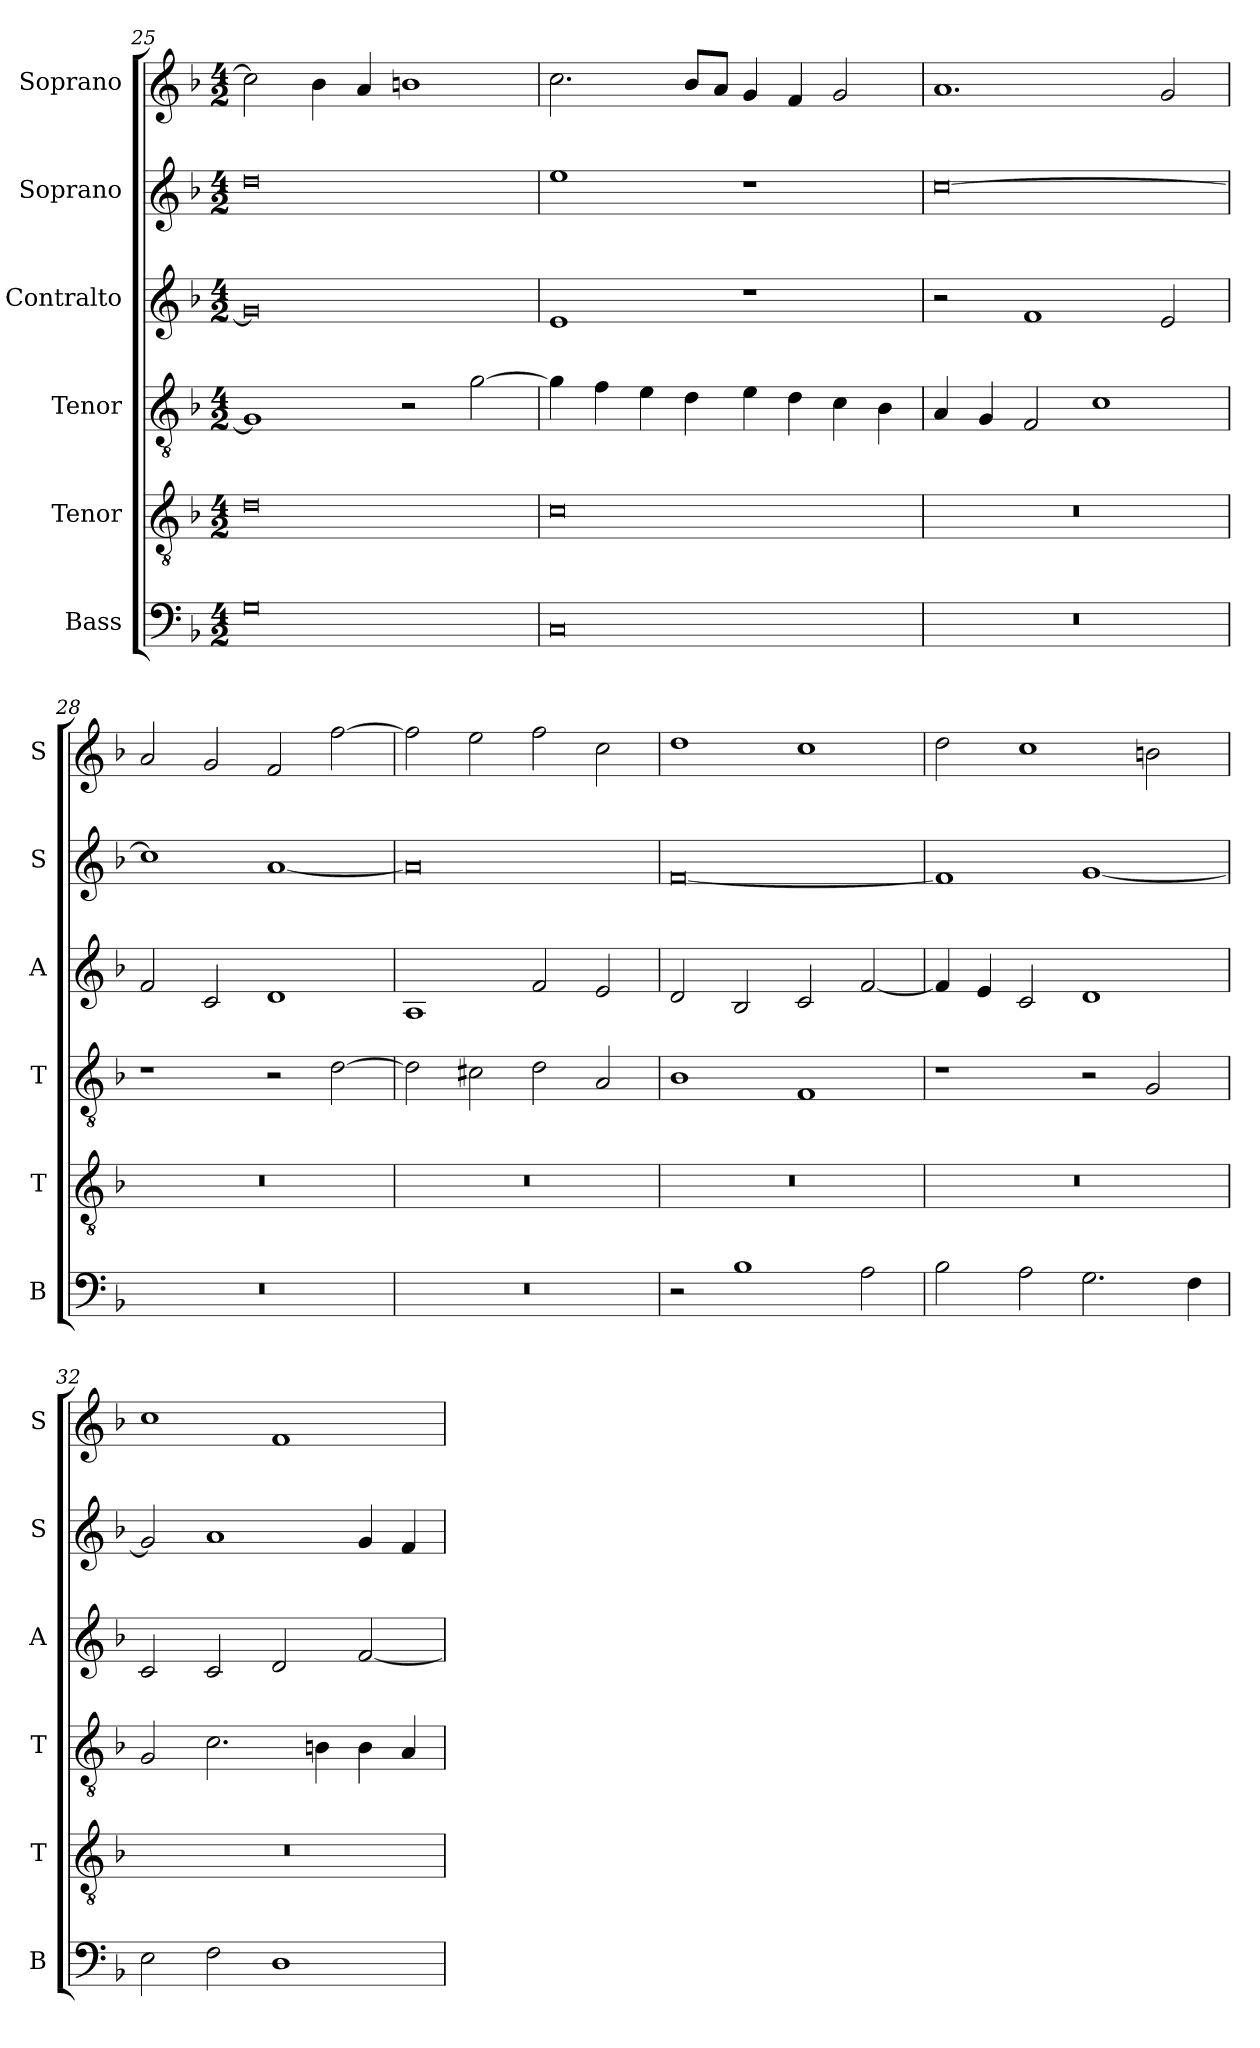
**kern	**kern	**kern	**kern	**kern	**kern
*part6	*part5	*part4	*part3	*part2	*part1
*staff6	*staff5	*staff4	*staff3	*staff2	*staff1
*I"Bass	*I"Tenor	*I"Tenor	*I"Contralto	*I"Soprano	*I"Soprano
*I'B	*I'T	*I'T	*I'A	*I'S	*I'S
*clefF4	*clefGv2	*clefGv2	*clefG2	*clefG2	*clefG2
*k[b-]	*k[b-]	*k[b-]	*k[b-]	*k[b-]	*k[b-]
*M4/2	*M4/2	*M4/2	*M4/2	*M4/2	*M4/2
=25	=25	=25	=25	=25	=25
0G	0d	1G]	0g]	0dd	2cc]
.	.	.	.	.	4b-
.	.	.	.	.	4a
.	.	2r	.	.	1bn
.	.	[2g	.	.	.
=26	=26	=26	=26	=26	=26
0C	0c	4g]	1e	1ee	2.cc
.	.	4f	.	.	.
.	.	4e	.	.	.
.	.	4d	.	.	8b-/L
.	.	.	.	.	8a/J
.	.	4e	1r	1r	4g
.	.	4d	.	.	4f
.	.	4c	.	.	2g
.	.	4B-	.	.	.
=27	=27	=27	=27	=27	=27
0r	0r	4A	2r	[0cc	1.a
.	.	4G	.	.	.
.	.	2F	1f	.	.
.	.	1c	.	.	.
.	.	.	2e	.	2g
=28	=28	=28	=28	=28	=28
0r	0r	1r	2f	1cc]	2a
.	.	.	2c	.	2g
.	.	2r	1d	[1a	2f
.	.	[2d	.	.	[2ff
=29	=29	=29	=29	=29	=29
0r	0r	2d]	1A	0a]	2ff]
.	.	2c#X	.	.	2ee
.	.	2d	2f	.	2ff
.	.	2A	2e	.	2cc
=30	=30	=30	=30	=30	=30
2r	0r	1B-	2d	[0f	1dd
1B-	.	.	2B-	.	.
.	.	1F	2c	.	1cc
2A	.	.	[2f	.	.
=31	=31	=31	=31	=31	=31
2B-	0r	1r	4f]	1f]	2dd
.	.	.	4e	.	.
2A	.	.	2c	.	1cc
2.G	.	2r	1d	[1g	.
.	.	2G	.	.	2bn
4F	.	.	.	.	.
=32	=32	=32	=32	=32	=32
2E	0r	2G	2c	2g]	1cc
2F	.	2.c	2c	1a	.
1D	.	.	2d	.	1f
.	.	4Bn	.	.	.
.	.	4B	[2f	4g	.
.	.	4A	.	4f	.
=	=	=	=	=	=
*-	*-	*-	*-	*-	*-
